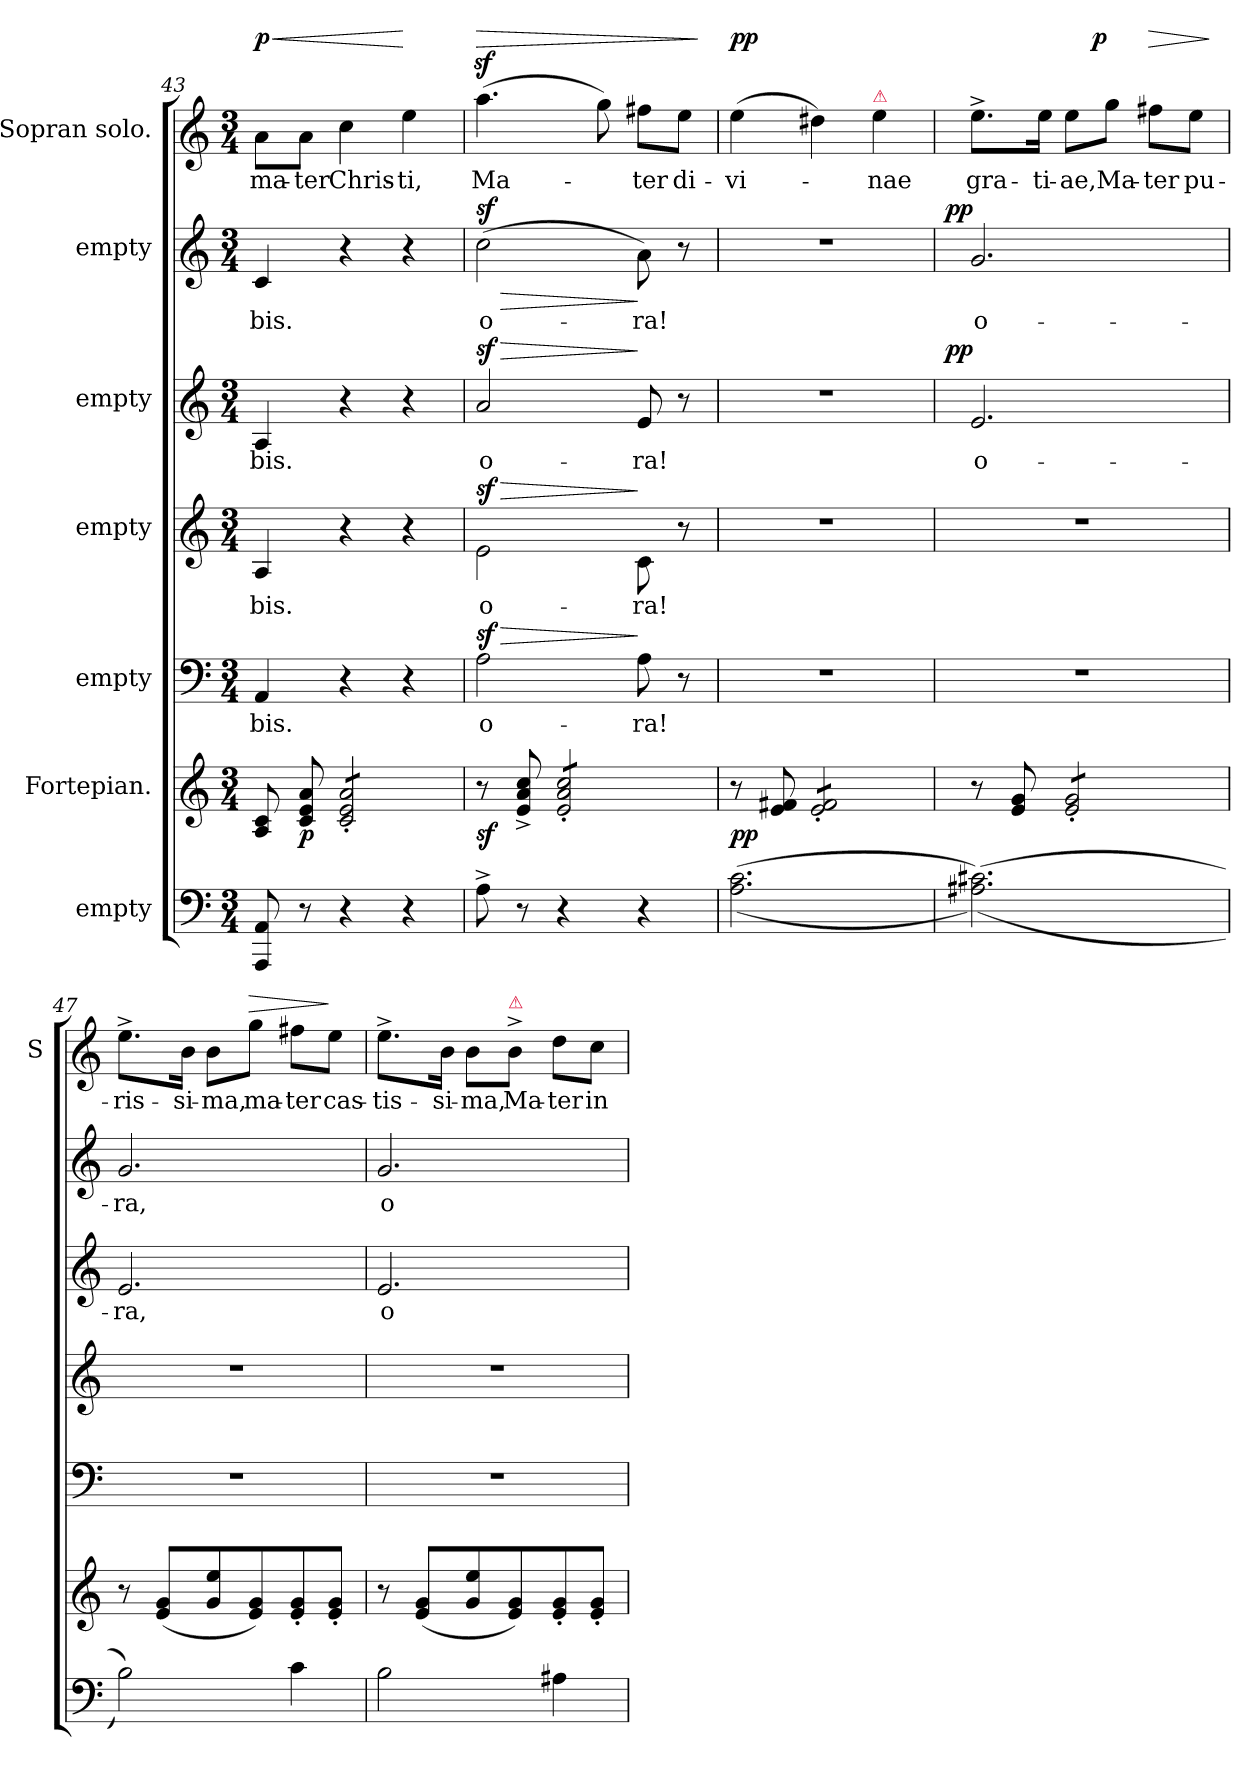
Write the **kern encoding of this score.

**kern	**kern	**dynam	**kern	**text	**dynam	**kern	**text	**dynam	**kern	**text	**dynam	**kern	**text	**dynam	**kern	**text	**dynam
*part7	*part6	*part6	*part5	*part5	*part5	*part4	*part4	*part4	*part3	*part3	*part3	*part2	*part2	*part2	*part1	*part1	*part1
*staff7	*staff6	*staff6	*staff5	*staff5	*staff5	*staff4	*staff4	*staff4	*staff3	*staff3	*staff3	*staff2	*staff2	*staff2	*staff1	*staff1	*staff1
*I"empty	*I"Fortepian.	*	*I"empty	*	*	*I"empty	*	*	*I"empty	*	*	*I"empty	*	*	*I"Sopran solo.	*	*
*	*	*	*	*	*	*	*	*	*	*	*	*	*	*	*I'S	*	*
*clefF4	*clefG2	*	*clefF4	*	*	*clefG2	*	*	*clefG2	*	*	*clefG2	*	*	*clefG2	*	*
*	*	*	*	*	*	*ITrd7c12	*	*	*	*	*	*	*	*	*	*	*
*k[]	*k[]	*	*k[]	*	*	*k[]	*	*	*k[]	*	*	*k[]	*	*	*k[]	*	*
*C:	*C:	*	*C:	*	*	*C:	*	*	*C:	*	*	*C:	*	*	*C:	*	*
*M3/4	*M3/4	*	*M3/4	*	*	*M3/4	*	*	*M3/4	*	*	*M3/4	*	*	*M3/4	*	*
=43	=43	=43	=43	=43	=43	=43	=43	=43	=43	=43	=43	=43	=43	=43	=43	=43	=43
!	!	!	!	!	!	!	!	!	!	!	!	!	!	!	!	!	!LO:HP:a
!	!	!	!	!	!	!	!	!	!	!	!	!	!	!	!	!	!LO:DY:n=1:a
8AAA/ 8AA/	8A/ 8c/	.	4AA/	-bis.	.	4AA/	-bis.	.	4A/	-bis.	.	4c/	-bis.	.	8a\L	ma-	< p
8r	8c/ 8e/ 8a/	p	.	.	.	.	.	.	.	.	.	.	.	.	8a\J	-ter	.
!	!LO:TX:b:t=....	!	!	!	!	!	!	!	!	!	!	!	!	!	!	!	!
*	*tremolo	*	*	*	*	*	*	*	*	*	*	*	*	*	*	*	*
4r	8c'/ 8e'/ 8a'/L	.	4r	.	.	4r	.	.	4r	.	.	4r	.	.	4cc\	Chris-	.
.	8c'/ 8e'/ 8a'/	.	.	.	.	.	.	.	.	.	.	.	.	.	.	.	.
4r	8c'/ 8e'/ 8a'/	.	4r	.	.	4r	.	.	4r	.	.	4r	.	.	4ee\	-ti,	[
.	8c'/ 8e'/ 8a'/J	.	.	.	.	.	.	.	.	.	.	.	.	.	.	.	.
*	*Xtremolo	*	*	*	*	*	*	*	*	*	*	*	*	*	*	*	*
=44	=44	=44	=44	=44	=44	=44	=44	=44	=44	=44	=44	=44	=44	=44	=44	=44	=44
!	!	!	!	!	!LO:HP:a	!	!	!LO:HP:a	!	!	!LO:HP:a	!	!	!LO:HP:b	!	!	!LO:HP:a
!	!	!	!	!	!LO:DY:n=1:a	!	!	!LO:DY:n=1:a	!	!	!LO:DY:n=1:a	!	!	!LO:DY:n=1:a	!	!	!
8A^\	8r	sf	2A\	o-	> sf.	2E\	o-	> sf.	2a/	o-	> sf.	(2cc\	o-	> sf.	(4.aaz>\	Ma-	>
8r	8e^/ 8a^/ 8cc^/	.	.	.	.	.	.	.	.	.	.	.	.	.	.	.	.
!	!LO:TX:b:t=....	!	!	!	!	!	!	!	!	!	!	!	!	!	!	!	!
*	*tremolo	*	*	*	*	*	*	*	*	*	*	*	*	*	*	*	*
4r	8e'/ 8a'/ 8cc'/L	.	.	.	.	.	.	.	.	.	.	.	.	.	.	.	.
.	8e'/ 8a'/ 8cc'/	.	.	.	.	.	.	.	.	.	.	.	.	.	8gg\)	.	.
4r	8e'/ 8a'/ 8cc'/	.	8A\	-ra!	]	8C\	-ra!	]	8e/	-ra!	]	8a\)	-ra!	]	8ff#X\L	-ter	.
.	8e'/ 8a'/ 8cc'/J	.	8r	.	.	8r	.	.	8r	.	.	8r	.	.	8ee\J	di-	.
*	*Xtremolo	*	*	*	*	*	*	*	*	*	*	*	*	*	*	*	*
.	.	.	.	.	.	.	.	.	.	.	.	.	.	.	.	.	]
=45	=45	=45	=45	=45	=45	=45	=45	=45	=45	=45	=45	=45	=45	=45	=45	=45	=45
!	!	!	!	!	!	!	!	!	!	!	!	!	!	!	!	!	!LO:DY:a
(>(>2.A\ 2.c\	8r	pp	2.r	.	.	2.r	.	.	2.r	.	.	2.r	.	.	(4ee\	-vi-	pp
.	8e/ 8f#X/	.	.	.	.	.	.	.	.	.	.	.	.	.	.	.	.
!	!LO:TX:b:t=....	!	!	!	!	!	!	!	!	!	!	!	!	!	!	!	!
*	*tremolo	*	*	*	*	*	*	*	*	*	*	*	*	*	*	*	*
.	8e'/ 8f#'/L	.	.	.	.	.	.	.	.	.	.	.	.	.	4dd#X\)	.	.
.	8e'/ 8f#'/	.	.	.	.	.	.	.	.	.	.	.	.	.	.	.	.
!	!	!	!	!	!	!	!	!	!	!	!	!	!	!	!LO:TX:a:color=crimson:t=⚠	!	!
!	!	!	!	!	!	!	!	!	!	!	!	!	!	!	!	!LO:LY:color=blue	!
.	8e'/ 8f#'/	.	.	.	.	.	.	.	.	.	.	.	.	.	4ee\	-nae	.
.	8e'/ 8f#'/J	.	.	.	.	.	.	.	.	.	.	.	.	.	.	.	.
*	*Xtremolo	*	*	*	*	*	*	*	*	*	*	*	*	*	*	*	*
=46	=46	=46	=46	=46	=46	=46	=46	=46	=46	=46	=46	=46	=46	=46	=46	=46	=46
!	!	!	!	!	!	!	!	!	!	!	!LO:DY:a:rj	!	!	!LO:DY:a:rj	!	!	!
(>(>2.A#X\ 2.c#X\))	8r	.	2.r	.	.	2.r	.	.	2.e/	o-	pp	2.g/	o-	pp	8.ee^\L	gra-	.
.	8e/ 8g/	.	.	.	.	.	.	.	.	.	.	.	.	.	.	.	.
.	.	.	.	.	.	.	.	.	.	.	.	.	.	.	16ee\Jk	-ti-	.
!	!LO:TX:b:t=....	!	!	!	!	!	!	!	!	!	!	!	!	!	!	!	!
!	!	!	!	!	!	!	!	!	!	!	!	!	!	!	!	!LO:LY:color=blue	!
*	*tremolo	*	*	*	*	*	*	*	*	*	*	*	*	*	*	*	*
.	8e'/ 8g'/L	.	.	.	.	.	.	.	.	.	.	.	.	.	8ee\L	-ae,	.
!	!	!	!	!	!	!	!	!	!	!	!	!	!	!	!	!	!LO:DY:a:rj
.	8e'/ 8g'/	.	.	.	.	.	.	.	.	.	.	.	.	.	8gg\J	Ma-	p
!	!	!	!	!	!	!	!	!	!	!	!	!	!	!	!	!	!LO:HP:a
.	8e'/ 8g'/	.	.	.	.	.	.	.	.	.	.	.	.	.	8ff#X\L	-ter	>
.	8e'/ 8g'/J	.	.	.	.	.	.	.	.	.	.	.	.	.	8ee\J	pu-	.
*	*Xtremolo	*	*	*	*	*	*	*	*	*	*	*	*	*	*	*	*
.	.	.	.	.	.	.	.	.	.	.	.	.	.	.	.	.	]
=47	=47	=47	=47	=47	=47	=47	=47	=47	=47	=47	=47	=47	=47	=47	=47	=47	=47
2B\))	8r	.	2.r	.	.	2.r	.	.	2.e/	-ra,	.	2.g/	-ra,	.	8.ee^\L	-ris-	.
.	(8e/ 8g/L	.	.	.	.	.	.	.	.	.	.	.	.	.	.	.	.
.	.	.	.	.	.	.	.	.	.	.	.	.	.	.	16b\Jk	-si-	.
.	8g/ 8ee/	.	.	.	.	.	.	.	.	.	.	.	.	.	8b\L	-ma,	.
!	!	!	!	!	!	!	!	!	!	!	!	!	!	!	!	!	!LO:HP:a
.	8e/ 8g/)	.	.	.	.	.	.	.	.	.	.	.	.	.	8gg\J	ma-	>
4c\	8e'/ 8g'/	.	.	.	.	.	.	.	.	.	.	.	.	.	8ff#X\L	-ter	.
.	8e'/ 8g'/J	.	.	.	.	.	.	.	.	.	.	.	.	.	8ee\J	cas-	]
=48	=48	=48	=48	=48	=48	=48	=48	=48	=48	=48	=48	=48	=48	=48	=48	=48	=48
2B\	8r	.	2.r	.	.	2.r	.	.	2.e/	o-	.	2.g/	o-	.	8.ee^\L	-tis-	.
.	(8e/ 8g/L	.	.	.	.	.	.	.	.	.	.	.	.	.	.	.	.
.	.	.	.	.	.	.	.	.	.	.	.	.	.	.	16b\Jk	-si-	.
.	8g/ 8ee/	.	.	.	.	.	.	.	.	.	.	.	.	.	8b\L	-ma,	.
!	!	!	!	!	!	!	!	!	!	!	!	!	!	!	!LO:TX:a:color=crimson:t=⚠	!	!
!	!	!	!	!	!	!	!	!	!	!	!	!	!	!	!	!LO:LY:color=blue	!
.	8e/ 8g/)	.	.	.	.	.	.	.	.	.	.	.	.	.	8b^\J	Ma-	.
4A#X\	8e'/ 8g'/	.	.	.	.	.	.	.	.	.	.	.	.	.	8dd\L	-ter	.
.	8e'/ 8g'/J	.	.	.	.	.	.	.	.	.	.	.	.	.	8cc\J	in-	.
=	=	=	=	=	=	=	=	=	=	=	=	=	=	=	=	=	=
*-	*-	*-	*-	*-	*-	*-	*-	*-	*-	*-	*-	*-	*-	*-	*-	*-	*-
